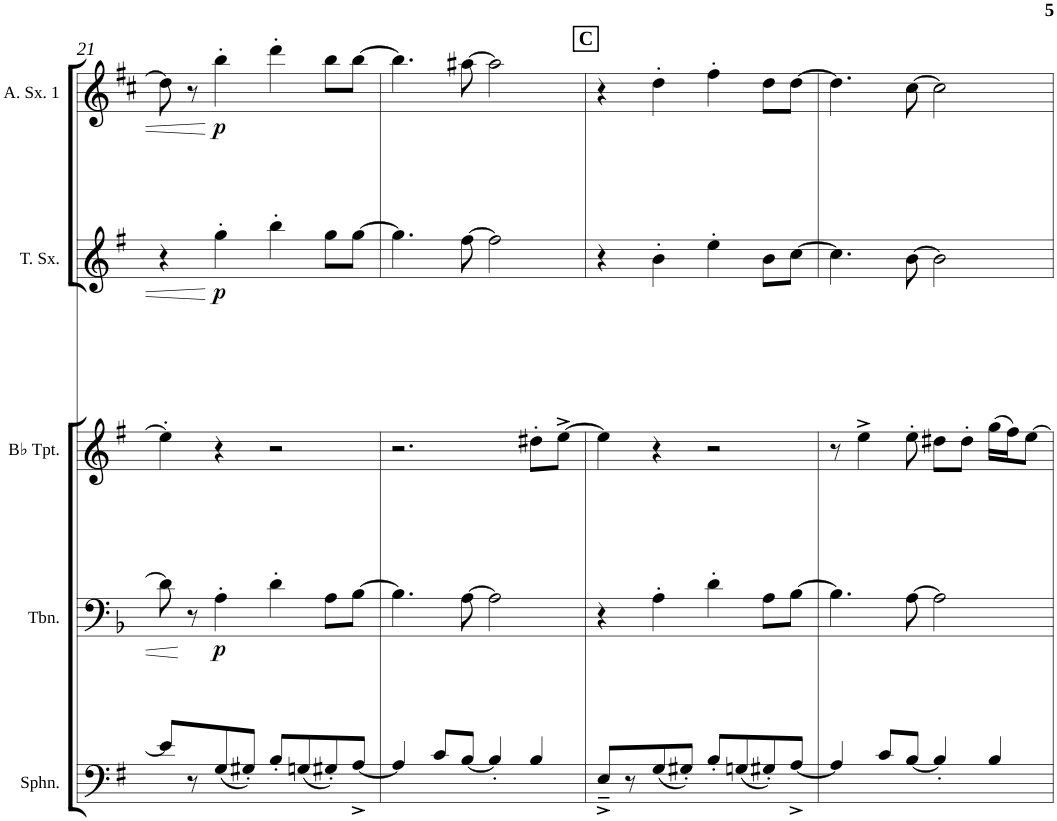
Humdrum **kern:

**kern	**kern	**dynam	**kern	**kern	**dynam	**kern	**dynam
*part5	*part4	*part4	*part3	*part2	*part2	*part1	*part1
*staff5	*staff4	*staff4	*staff3	*staff2	*staff2	*staff1	*staff1
*I"Sousaphone	*I"Trombone	*	*I"Trumpet in Bb	*I"Tenor Sax	*	*I"Alto Sax 1	*
*I'Sphn.	*I'Tbn.	*	*	*I'T. Sx.	*	*I'A. Sx. 1	*
!!LO:PB:g=z
*clefF4	*clefF4	*	*clefG2	*clefG2	*	*clefG2	*
*Trd8c14	*	*	*Trd1c2	*Trd8c14	*	*Trd5c9	*
*k[f#]	*k[b-]	*	*k[f#]	*k[f#]	*	*k[f#c#]	*
*e:	*d:	*	*e:	*e:	*	*b:	*
*M4/4	*M4/4	*	*M4/4	*M4/4	*	*M4/4	*
*met(c)	*met(c)	*	*met(c)	*met(c)	*	*met(c)	*
=21	=21	=21	=21	=21	=21	=21	=21
8e/L]	8d\]	.	4ee'>\]	4r	.	8dd\]	.
8r	8r	.	.	.	.	8r	.
!	!	!LO:DY:b	!	!	!LO:DY:b	!	!LO:DY:b
(<8G/	4A'>\	p	4r	4gg'>\	p	4bb'>\	p
8G#X'</J)	.	.	.	.	.	.	.
8B'</L	4d'>\	.	2r	4bb'>\	.	4ddd'>\	.
(<8Gn/	.	.	.	.	.	.	.
8G#X'</)	8A\L	.	.	8gg\L	.	8bb\L	.
[8A^</J	[8B-\J	.	.	[8gg\J	.	[8bb\J	.
=22	=22	=22	=22	=22	=22	=22	=22
4A/]	4.B-\]	.	2.r	4.gg\]	.	4.bb\]	.
8c/L	.	.	.	.	.	.	.
[8B/J	[8A\	.	.	[8ff#\	.	[8aa#X\	.
4B'</]	2A\]	.	.	2ff#\]	.	2aa#\]	.
4B/	.	.	8dd#X'>\L	.	.	.	.
.	.	.	[8ee^>\J	.	.	.	.
=23	=23	=23	=23	=23	=23	=23	=23
8E~<^</L	4r	.	4ee\]	4r	.	4r	.
8r	.	.	.	.	.	.	.
(<8G/	4A'>\	.	4r	4b'>\	.	4dd'>\	.
8G#X'</J)	.	.	.	.	.	.	.
8B'</L	4d'>\	.	2r	4ee'>\	.	4ff#'>\	.
(<8Gn/	.	.	.	.	.	.	.
8G#X'</)	8A\L	.	.	8b\L	.	8dd\L	.
[8A^</J	[8B-\J	.	.	[8cc\J	.	[8dd\J	.
=24	=24	=24	=24	=24	=24	=24	=24
4A/]	4.B-\]	.	8r	4.cc\]	.	4.dd\]	.
.	.	.	4ee^>\	.	.	.	.
8c/L	.	.	.	.	.	.	.
[8B/J	[8A\	.	8ee'>\	[8b\	.	[8cc#\	.
4B'</]	2A\]	.	8dd#X\L	2b\]	.	2cc#\]	.
.	.	.	8dd#'>\J	.	.	.	.
4B/	.	.	(>16gg\LL	.	.	.	.
.	.	.	16ff#\J)	.	.	.	.
.	.	.	[8ee\J	.	.	.	.
=	=	=	=	=	=	=	=
*-	*-	*-	*-	*-	*-	*-	*-
